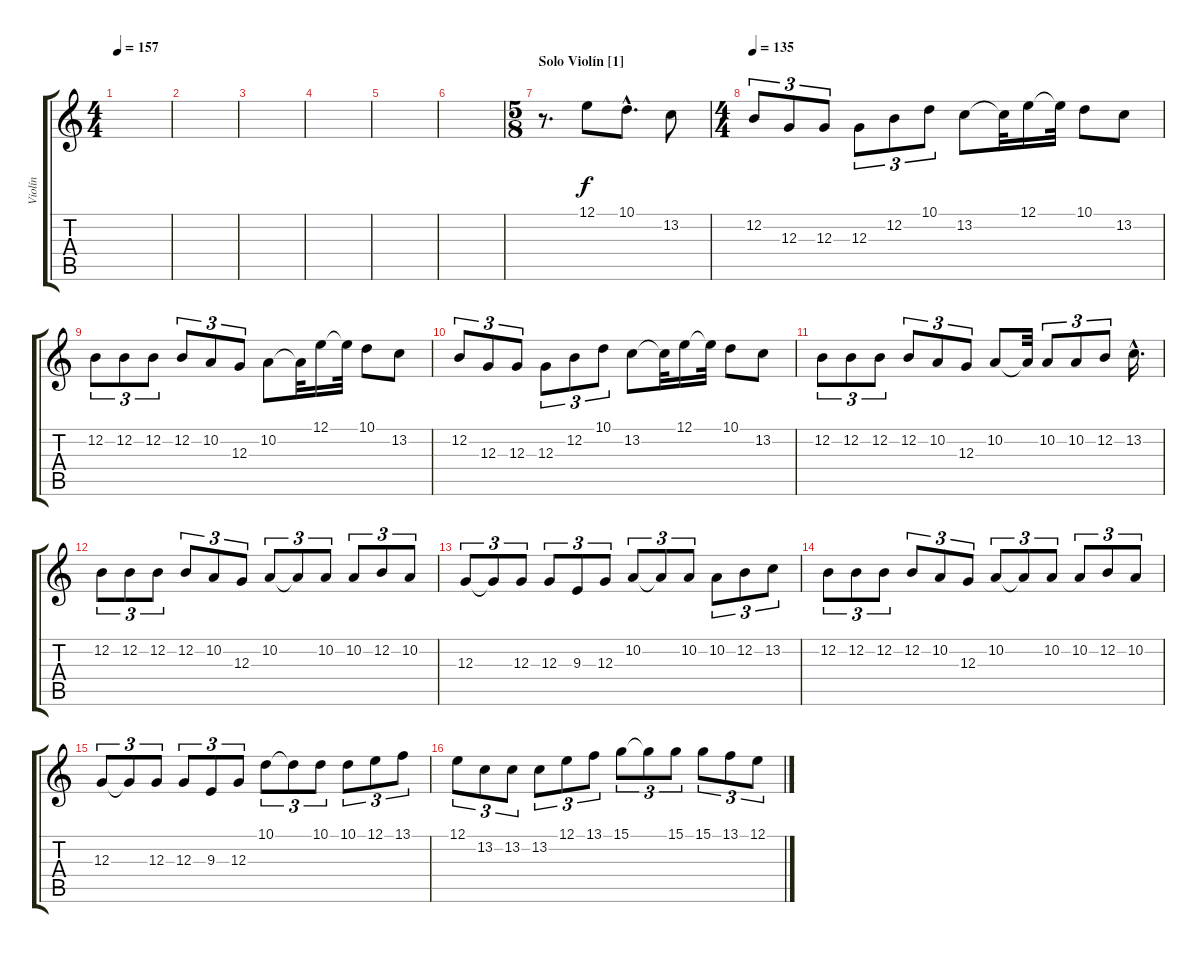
\track ("Violín" "Violín") {instrument violin}
\staff {score tabs}
\tuning (E4 B3 G3 D3 A2 E2) {hide}
\ts (4 4)
\tempo 157
\clef g2
\ks c
|
|
|
|
|
|
\ts (5 8)
\section ("" "Solo Violín [1]")
r.8{d volume 13} 12.1.8 10.1{hac}.8{d} 13.2.8 |
\ts (4 4)
\tempo 135
12.2.8{tu (3 2)} 12.3.8{tu (3 2)} 12.3.8{tu (3 2)} 12.3.8{tu (3 2)} 12.2.8{tu (3 2)} 10.1.8{tu (3 2)} 13.2.8 13.2{t}.32 12.1.16 12.1{t}.32 10.1.8 13.2.8 |
12.2.8{tu (3 2)} 12.2.8{tu (3 2)} 12.2.8{tu (3 2)} 12.2.8{tu (3 2)} 10.2.8{tu (3 2)} 12.3.8{tu (3 2)} 10.2.8 10.2{t}.32 12.1.16 12.1{t}.32 10.1.8 13.2.8 |
12.2.8{tu (3 2)} 12.3.8{tu (3 2)} 12.3.8{tu (3 2)} 12.3.8{tu (3 2)} 12.2.8{tu (3 2)} 10.1.8{tu (3 2)} 13.2.8 13.2{t}.32 12.1.16 12.1{t}.32 10.1.8 13.2.8 |
12.2.8{tu (3 2)} 12.2.8{tu (3 2)} 12.2.8{tu (3 2)} 12.2.8{tu (3 2)} 10.2.8{tu (3 2)} 12.3.8{tu (3 2)} 10.2.8 10.2{t}.32 10.2.8{tu (3 2)} 10.2.8{tu (3 2)} 12.2.8{tu (3 2)} 13.2{hac}.16{d} |
12.2.8{tu (3 2)} 12.2.8{tu (3 2)} 12.2.8{tu (3 2)} 12.2.8{tu (3 2)} 10.2.8{tu (3 2)} 12.3.8{tu (3 2)} 10.2.8{tu (3 2)} 10.2{t}.8{tu (3 2)} 10.2.8{tu (3 2)} 10.2.8{tu (3 2)} 12.2.8{tu (3 2)} 10.2.8{tu (3 2)} |
12.3.8{tu (3 2)} 12.3{t}.8{tu (3 2)} 12.3.8{tu (3 2)} 12.3.8{tu (3 2)} 9.3.8{tu (3 2)} 12.3.8{tu (3 2)} 10.2.8{tu (3 2)} 10.2{t}.8{tu (3 2)} 10.2.8{tu (3 2)} 10.2.8{tu (3 2)} 12.2.8{tu (3 2)} 13.2.8{tu (3 2)} |
12.2.8{tu (3 2)} 12.2.8{tu (3 2)} 12.2.8{tu (3 2)} 12.2.8{tu (3 2)} 10.2.8{tu (3 2)} 12.3.8{tu (3 2)} 10.2.8{tu (3 2)} 10.2{t}.8{tu (3 2)} 10.2.8{tu (3 2)} 10.2.8{tu (3 2)} 12.2.8{tu (3 2)} 10.2.8{tu (3 2)} |
12.3.8{tu (3 2)} 12.3{t}.8{tu (3 2)} 12.3.8{tu (3 2)} 12.3.8{tu (3 2)} 9.3.8{tu (3 2)} 12.3.8{tu (3 2)} 10.1.8{tu (3 2)} 10.1{t}.8{tu (3 2)} 10.1.8{tu (3 2)} 10.1.8{tu (3 2)} 12.1.8{tu (3 2)} 13.1.8{tu (3 2)} |
12.1.8{tu (3 2)} 13.2.8{tu (3 2)} 13.2.8{tu (3 2)} 13.2.8{tu (3 2)} 12.1.8{tu (3 2)} 13.1.8{tu (3 2)} 15.1.8{tu (3 2)} 15.1{t}.8{tu (3 2)} 15.1.8{tu (3 2)} 15.1.8{tu (3 2)} 13.1.8{tu (3 2)} 12.1.8{tu (3 2)}
